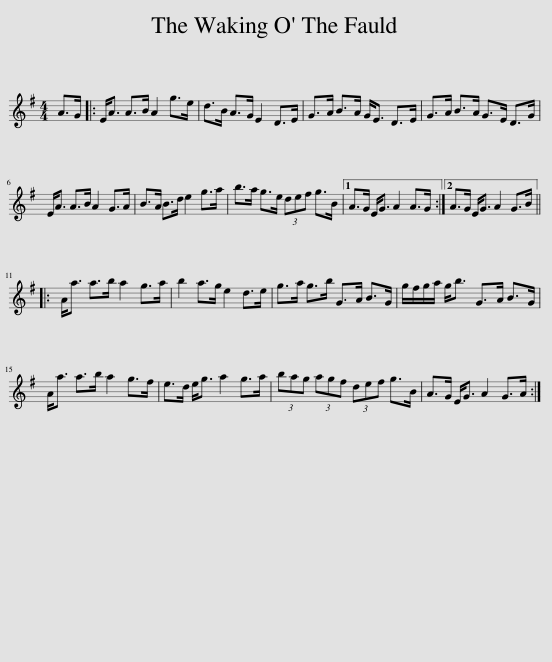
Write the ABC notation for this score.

X:1
L:1/8
M:4/4
I:linebreak $
K:G
V:1 treble
V:1
 A>G |: E<A A>B A2 g>e | d>B A>G E2 D>E | G>A B>A G<E D>E | G>A B>A G>E D>G |$ %5
 E<A A>B A2 G>A | B>A B>d e2 g>a | b>a g>e (3def g>B |1 A>G E<G A2 A>G :|2 A>G E<G A2 G>B |:$ %10
 A<a a>b a2 g>a | b2 a>g e2 d>e | g>a g>b G>A B>G | g/f/g/a/ g<b G>A B>G |$ A<a a>b a2 g>f | %15
 e>d e<g a2 g>a | (3bag (3agf (3def g>B | A>G E<G A2 G>A :| %18
